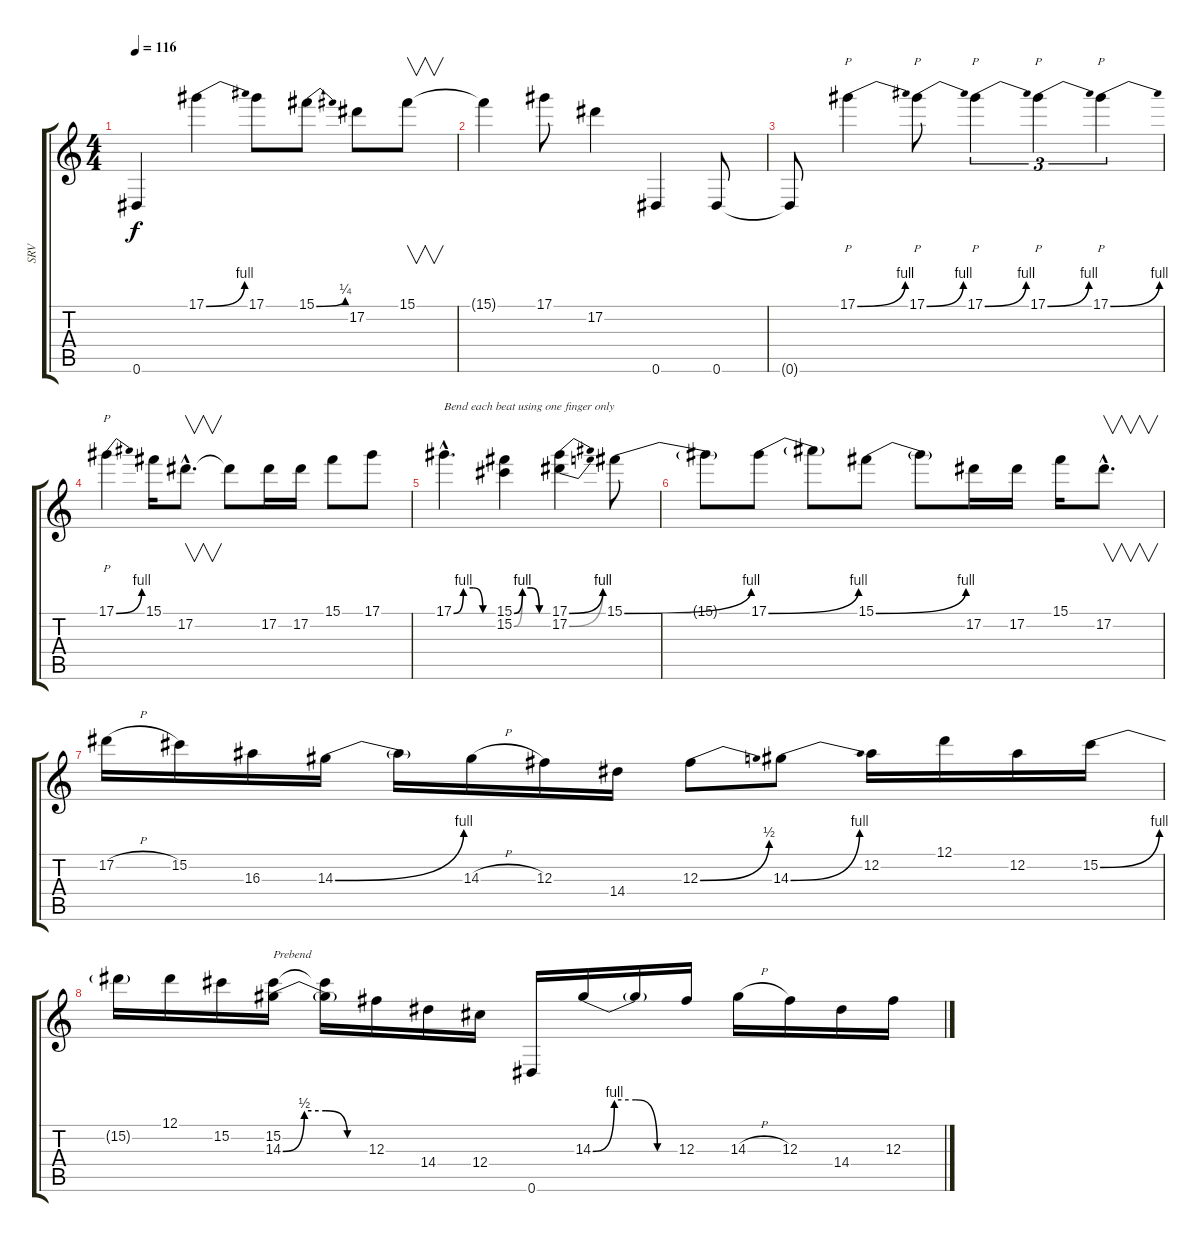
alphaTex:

\track ("SRV" "SRV") {instrument overdrivenguitar}
\staff {score tabs}
\tuning (Eb4 Bb3 Gb3 Db3 Ab2 Eb2) {hide}
\ts (4 4)
\tempo 116
\clef g2
\ks c
0.6.4{dy f} 17.1{be (bend 0 0 60 4)}.4 17.1.8 15.1{be (bend 0 0 60 1)}.8 17.2.8 15.1.8{v} |
15.1{t}.4 17.1.8 17.2.4 0.6.4 0.6.8 |
0.6{t}.8 17.1{be (bend 0 0 60 4)}.4{p} 17.1{be (bend 0 0 60 4)}.8{p} 17.1{be (bend 0 0 60 4)}.4{p tu (3 2)} 17.1{be (bend 0 0 60 4)}.4{p tu (3 2)} 17.1{be (bend 0 0 60 4)}.4{p tu (3 2)} |
17.1{be (bend 0 0 60 4)}.4{p} 15.1.16 17.2{hac}.8{v d} 17.2{t}.8 17.2.16 17.2.16 15.1.8 17.1.8 |
17.1{be (custom 0 0 15 4 30 4 45 0 60 0) hac}.4{d txt "Bend each beat using one finger only"} (15.1{be (custom 0 0 15 4 30 4 45 0 60 0)} 15.2{be (custom 0 0 15 4 30 4 45 0 60 0)}).4 (17.1{be (bend 0 0 60 4)} 17.2{be (bend 0 0 60 4)}).4 15.1{be (bend 0 0 60 4)}.8 |
15.1{t}.8 17.1{be (bend 0 0 60 4)}.8 17.1{t}.8 15.1{be (bend 0 0 60 4)}.8 15.1{t}.8 17.2.16 17.2.16 15.1.16 17.2{hac}.8{v d} |
17.2{h}.16 15.2.16 16.3.16 14.3{be (bend 0 0 60 4)}.16 14.3{t}.16 14.3{h}.16 12.3.16 14.4.16 12.3{be (bend 0 0 60 2)}.8 14.3{be (bend 0 0 60 4)}.8 12.2.16 12.1.16 12.2.16 15.2{be (bend 0 0 60 4)}.16 |
15.2{t}.16 12.1.16 15.2.16 (15.2 14.3{be (custom 0 0 15 2 30 2 45 0 60 0)}).16{txt "Prebend"} (15.2{t} 14.3{t}).16 12.3.16 14.4.16 12.4.16 0.6.16 14.3{be (custom 0 0 15 4 30 4 45 0 60 0)}.16 14.3{t}.16 12.3.16 14.3{h}.16 12.3.16 14.4.16 12.3.16
